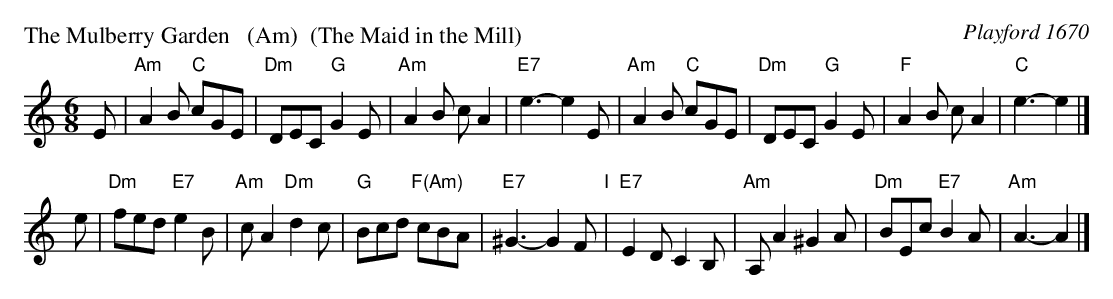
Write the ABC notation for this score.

X:1
P: The Mulberry Garden   (Am)  (The Maid in the Mill)
O: Playford 1670
M: 6/8
L: 1/8
K: Am
E \
| "Am"A2B "C"cGE | "Dm"DEC "G"G2E | "Am"A2B cA2 | "E7"e3- e2E \
| "Am"A2B "C"cGE | "Dm"DEC "G"G2E | "F"A2B cA2 | "C"e3- e2 |]
e \
| "Dm"fed "E7"e2B | "Am"cA2 "Dm"d2c | "G"Bcd "F(Am)"cBA | "E7"^G3- G2F "I"\
| "E7"E2D C2B, | "Am"A,A2 ^G2A | "Dm"BEc "E7"B2A | "Am"A3- A2 |]
